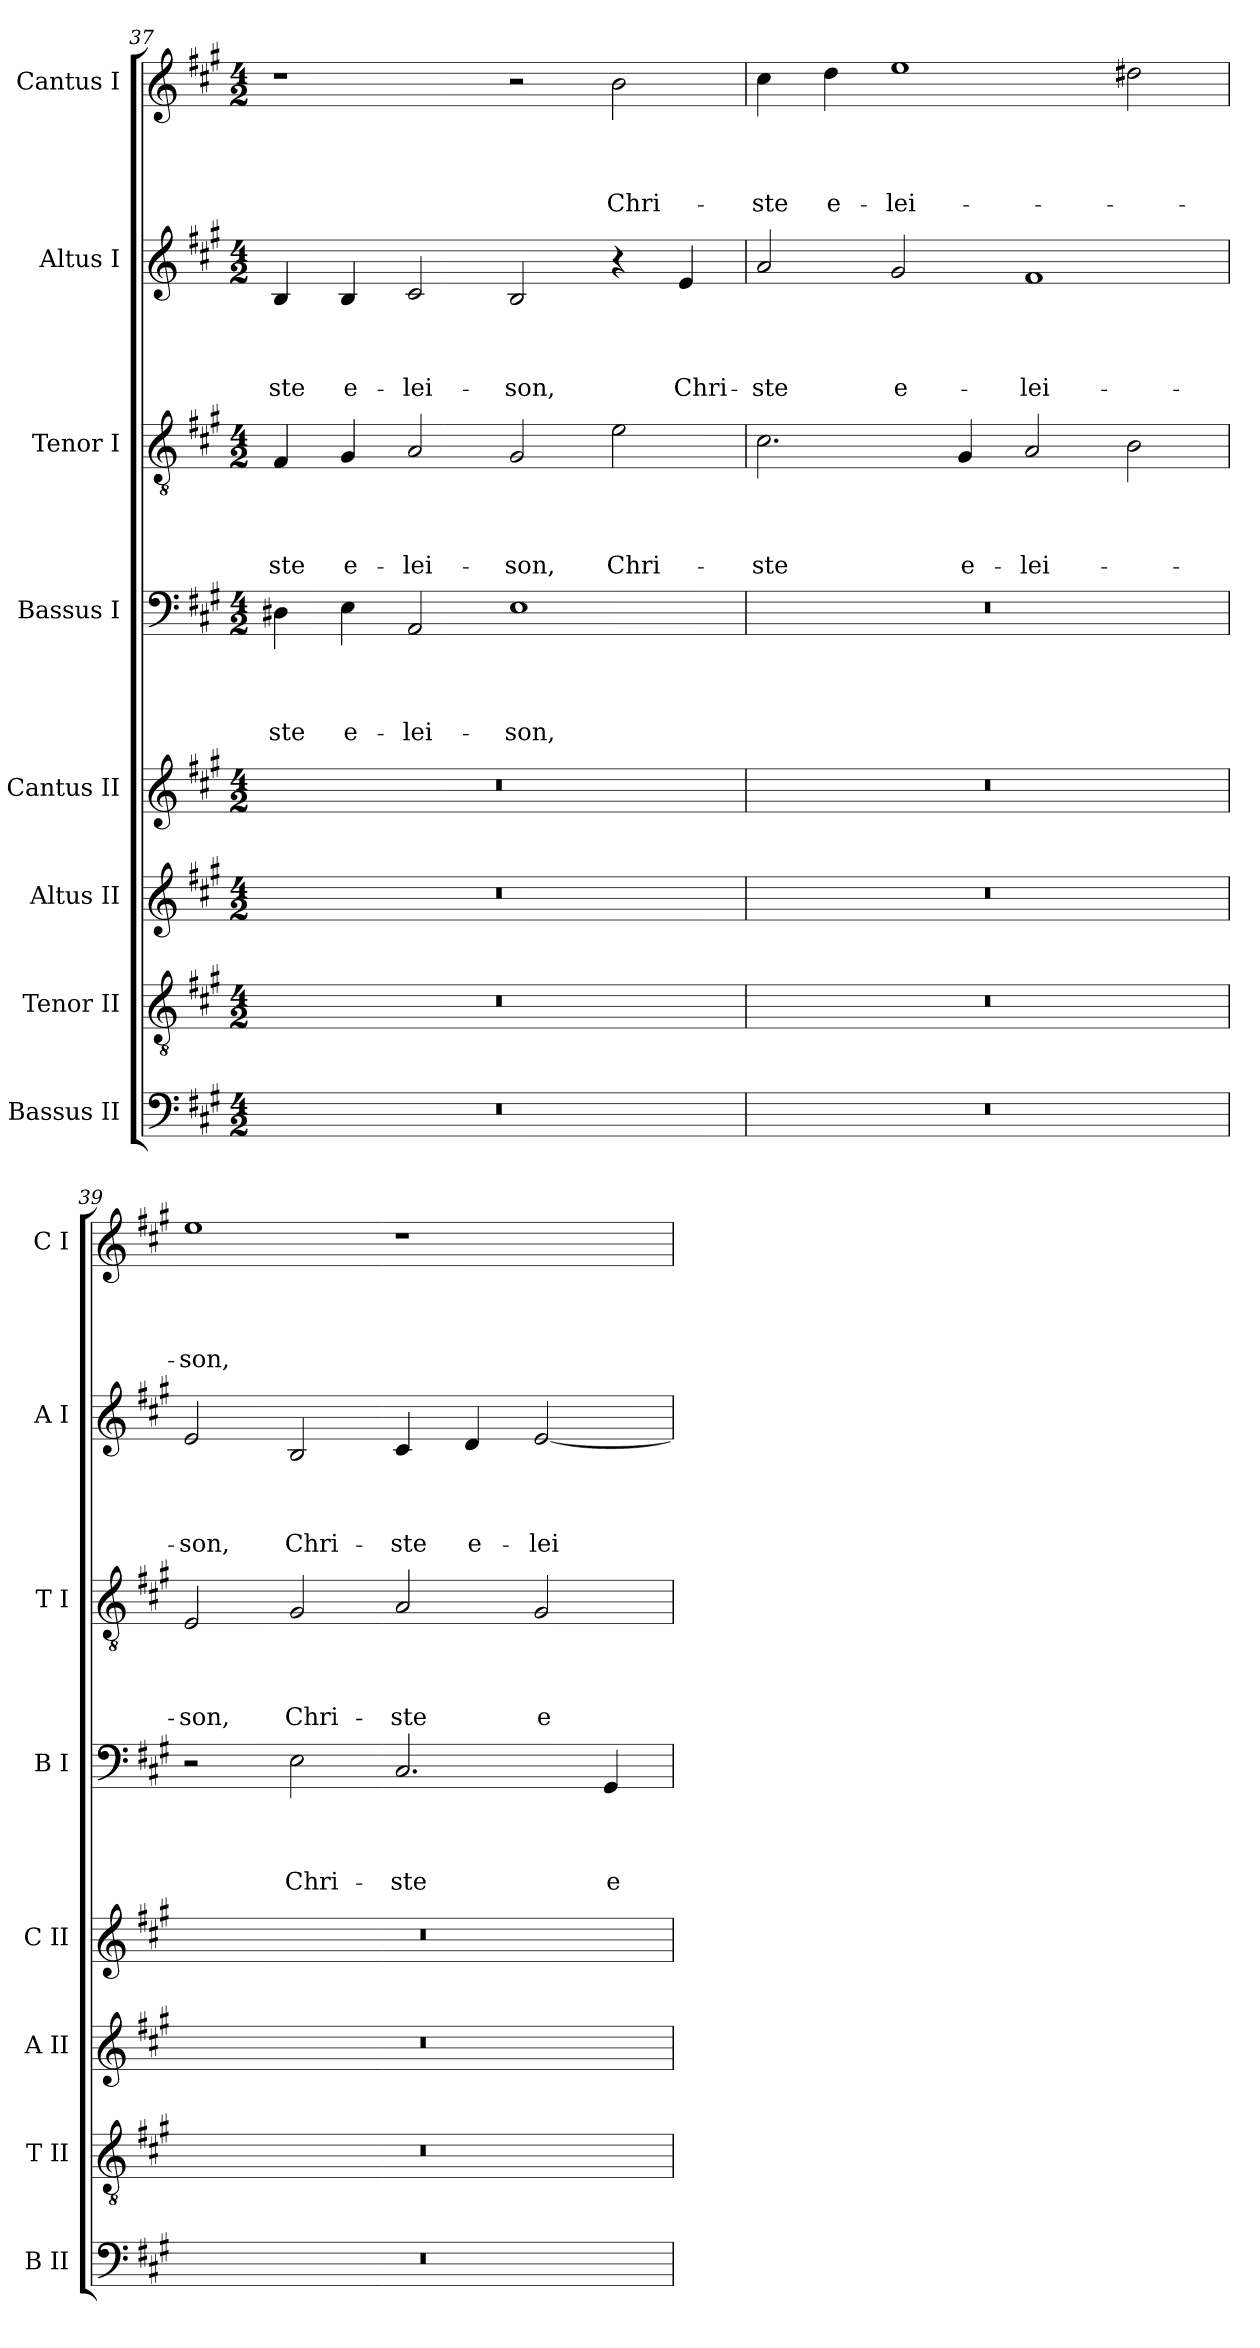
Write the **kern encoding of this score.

**kern	**kern	**kern	**kern	**kern	**text	**text	**text	**text	**kern	**text	**text	**text	**text	**kern	**text	**text	**text	**text	**kern	**text	**text	**text	**text
*part8	*part7	*part6	*part5	*part4	*part4	*part4	*part4	*part4	*part3	*part3	*part3	*part3	*part3	*part2	*part2	*part2	*part2	*part2	*part1	*part1	*part1	*part1	*part1
*staff8	*staff7	*staff6	*staff5	*staff4	*staff4	*staff4	*staff4	*staff4	*staff3	*staff3	*staff3	*staff3	*staff3	*staff2	*staff2	*staff2	*staff2	*staff2	*staff1	*staff1	*staff1	*staff1	*staff1
*I"Bassus II	*I"Tenor II	*I"Altus II	*I"Cantus II	*I"Bassus I	*	*	*	*	*I"Tenor I	*	*	*	*	*I"Altus I	*	*	*	*	*I"Cantus I	*	*	*	*
*I'B II	*I'T II	*I'A II	*I'C II	*I'B I	*	*	*	*	*I'T I	*	*	*	*	*I'A I	*	*	*	*	*I'C I	*	*	*	*
*clefF4	*clefGv2	*clefG2	*clefG2	*clefF4	*	*	*	*	*clefGv2	*	*	*	*	*clefG2	*	*	*	*	*clefG2	*	*	*	*
*k[f#c#g#]	*k[f#c#g#]	*k[f#c#g#]	*k[f#c#g#]	*k[f#c#g#]	*	*	*	*	*k[f#c#g#]	*	*	*	*	*k[f#c#g#]	*	*	*	*	*k[f#c#g#]	*	*	*	*
*A:	*A:	*A:	*A:	*A:	*	*	*	*	*A:	*	*	*	*	*A:	*	*	*	*	*A:	*	*	*	*
*M4/2	*M4/2	*M4/2	*M4/2	*M4/2	*	*	*	*	*M4/2	*	*	*	*	*M4/2	*	*	*	*	*M4/2	*	*	*	*
=37	=37	=37	=37	=37	=37	=37	=37	=37	=37	=37	=37	=37	=37	=37	=37	=37	=37	=37	=37	=37	=37	=37	=37
0r	0r	0r	0r	4D#X\	.	.	.	-ste	4F#/	.	.	.	-ste	4B/	.	.	.	-ste	1r	.	.	.	.
.	.	.	.	4E\	.	.	.	e-	4G#/	.	.	.	e-	4B/	.	.	.	e-	.	.	.	.	.
.	.	.	.	2AA/	.	.	.	-lei-	2A/	.	.	.	-lei-	2c#/	.	.	.	-lei-	.	.	.	.	.
.	.	.	.	1E	.	.	.	-son,	2G#/	.	.	.	-son,	2B/	.	.	.	-son,	2r	.	.	.	.
.	.	.	.	.	.	.	.	.	2e\	.	.	.	Chri-	4r	.	.	.	.	2b\	.	.	.	Chri-
.	.	.	.	.	.	.	.	.	.	.	.	.	.	4e/	.	.	.	Chri-	.	.	.	.	.
=38	=38	=38	=38	=38	=38	=38	=38	=38	=38	=38	=38	=38	=38	=38	=38	=38	=38	=38	=38	=38	=38	=38	=38
0r	0r	0r	0r	0r	.	.	.	.	2.c#\	.	.	.	-ste	2a/	.	.	.	-ste	4cc#\	.	.	.	-ste
.	.	.	.	.	.	.	.	.	.	.	.	.	.	.	.	.	.	.	4dd\	.	.	.	e-
.	.	.	.	.	.	.	.	.	.	.	.	.	.	2g#/	.	.	.	e-	1ee	.	.	.	-lei-
.	.	.	.	.	.	.	.	.	4G#/	.	.	.	e-	.	.	.	.	.	.	.	.	.	.
.	.	.	.	.	.	.	.	.	2A/	.	.	.	-lei-	1f#	.	.	.	-lei-	.	.	.	.	.
.	.	.	.	.	.	.	.	.	2B\	.	.	.	.	.	.	.	.	.	2dd#X\	.	.	.	.
=39	=39	=39	=39	=39	=39	=39	=39	=39	=39	=39	=39	=39	=39	=39	=39	=39	=39	=39	=39	=39	=39	=39	=39
0r	0r	0r	0r	2r	.	.	.	.	2E/	.	.	.	-son,	2e/	.	.	.	-son,	1ee	.	.	.	-son,
.	.	.	.	2E\	.	.	.	Chri-	2G#/	.	.	.	Chri-	2B/	.	.	.	Chri-	.	.	.	.	.
.	.	.	.	2.C#/	.	.	.	-ste	2A/	.	.	.	-ste	4c#/	.	.	.	-ste	1r	.	.	.	.
.	.	.	.	.	.	.	.	.	.	.	.	.	.	4d/	.	.	.	e-	.	.	.	.	.
.	.	.	.	.	.	.	.	.	2G#/	.	.	.	e-	[2e/	.	.	.	-lei-	.	.	.	.	.
.	.	.	.	4GG#/	.	.	.	e-	.	.	.	.	.	.	.	.	.	.	.	.	.	.	.
=	=	=	=	=	=	=	=	=	=	=	=	=	=	=	=	=	=	=	=	=	=	=	=
*-	*-	*-	*-	*-	*-	*-	*-	*-	*-	*-	*-	*-	*-	*-	*-	*-	*-	*-	*-	*-	*-	*-	*-
